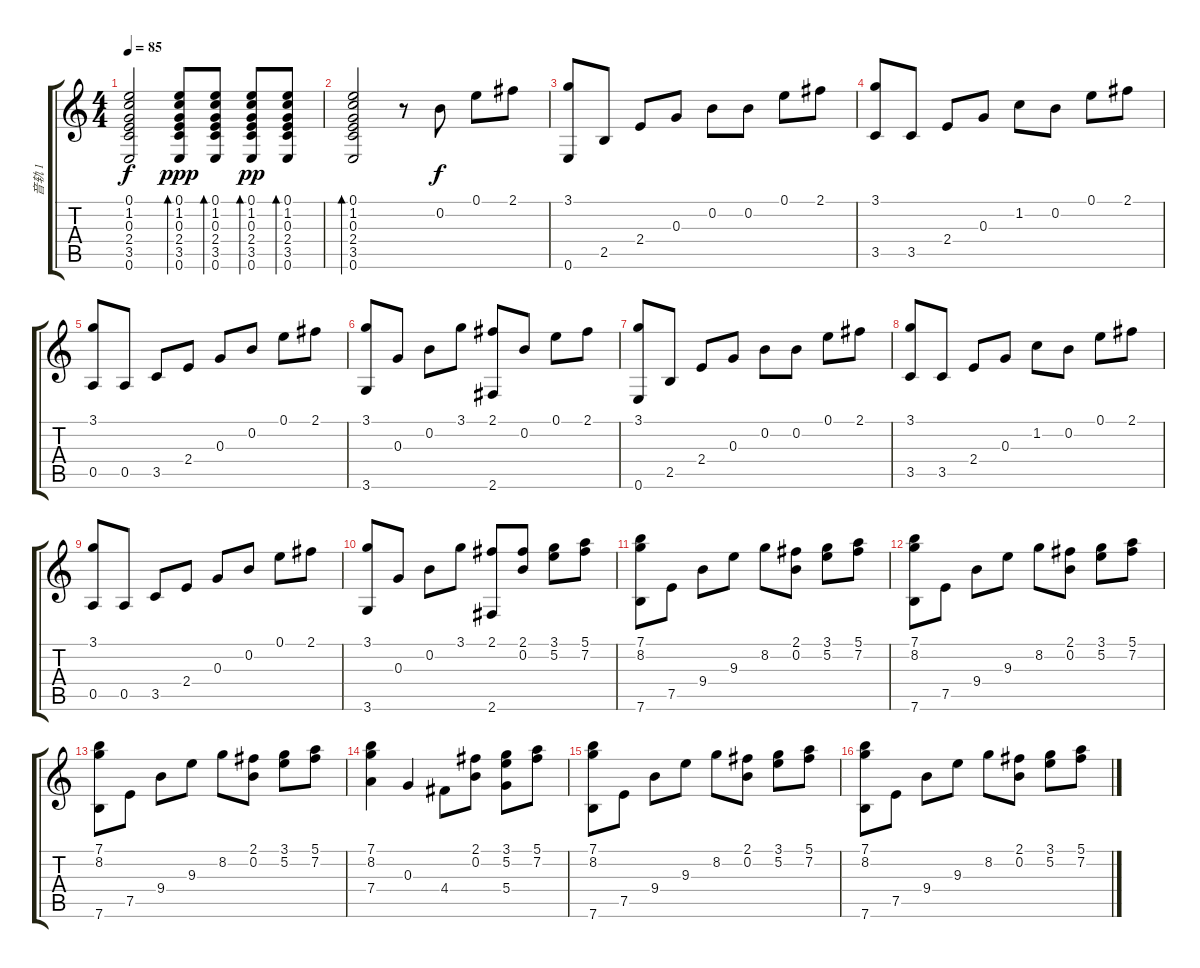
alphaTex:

\track ("音轨 1" "音轨 1") {instrument acousticguitarsteel}
\staff {score tabs}
\tuning (E4 B3 G3 D3 A2 E2) {hide}
\ts (4 4)
\tempo 85
\clef g2
\ks c
(0.1{t} 1.2{t} 0.3{t} 2.4{t} 3.5{t} 0.6{t}).2{dy f} (0.1 1.2 0.3 2.4 3.5 0.6).8{bd 60 dy ppp} (0.1 1.2 0.3 2.4 3.5 0.6).8{bd 60} (0.1 1.2 0.3 2.4 3.5 0.6).8{bd 60 dy pp} (0.1 1.2 0.3 2.4 3.5 0.6).8{bd 60} |
(0.1 1.2 0.3 2.4 3.5 0.6).2{bd 60} r.8 0.2.8{dy f} 0.1.8 2.1.8 |
(3.1 0.6).8{volume 16 instrument acousticguitarsteel} 2.5.8 2.4.8 0.3.8 0.2.8 0.2.8 0.1.8 2.1.8 |
(3.1 3.5).8 3.5.8 2.4.8 0.3.8 1.2.8 0.2.8 0.1.8 2.1.8 |
(3.1 0.5).8 0.5.8 3.5.8 2.4.8 0.3.8 0.2.8 0.1.8 2.1.8 |
(3.1 3.6).8 0.3.8 0.2.8 3.1.8 (2.1 2.6).8 0.2.8 0.1.8 2.1.8 |
(3.1 0.6).8{volume 16 instrument acousticguitarsteel} 2.5.8 2.4.8 0.3.8 0.2.8 0.2.8 0.1.8 2.1.8 |
(3.1 3.5).8 3.5.8 2.4.8 0.3.8 1.2.8 0.2.8 0.1.8 2.1.8 |
(3.1 0.5).8 0.5.8 3.5.8 2.4.8 0.3.8 0.2.8 0.1.8 2.1.8 |
(3.1 3.6).8 0.3.8 0.2.8 3.1.8 (2.1 2.6).8 (2.1 0.2).8 (3.1 5.2).8 (5.1 7.2).8 |
(7.1 8.2 7.6).8 7.5.8 9.4.8 9.3.8 8.2.8 (2.1 0.2).8 (3.1 5.2).8 (5.1 7.2).8 |
(7.1 8.2 7.6).8 7.5.8 9.4.8 9.3.8 8.2.8 (2.1 0.2).8 (3.1 5.2).8 (5.1 7.2).8 |
(7.1 8.2 7.6).8 7.5.8 9.4.8 9.3.8 8.2.8 (2.1 0.2).8 (3.1 5.2).8 (5.1 7.2).8 |
(7.1 8.2 7.4).4 0.3.4 4.4.8 (2.1 0.2).8 (3.1 5.2 5.4).8 (5.1 7.2).8 |
(7.1 8.2 7.6).8 7.5.8 9.4.8 9.3.8 8.2.8 (2.1 0.2).8 (3.1 5.2).8 (5.1 7.2).8 |
(7.1 8.2 7.6).8 7.5.8 9.4.8 9.3.8 8.2.8 (2.1 0.2).8 (3.1 5.2).8 (5.1 7.2).8
